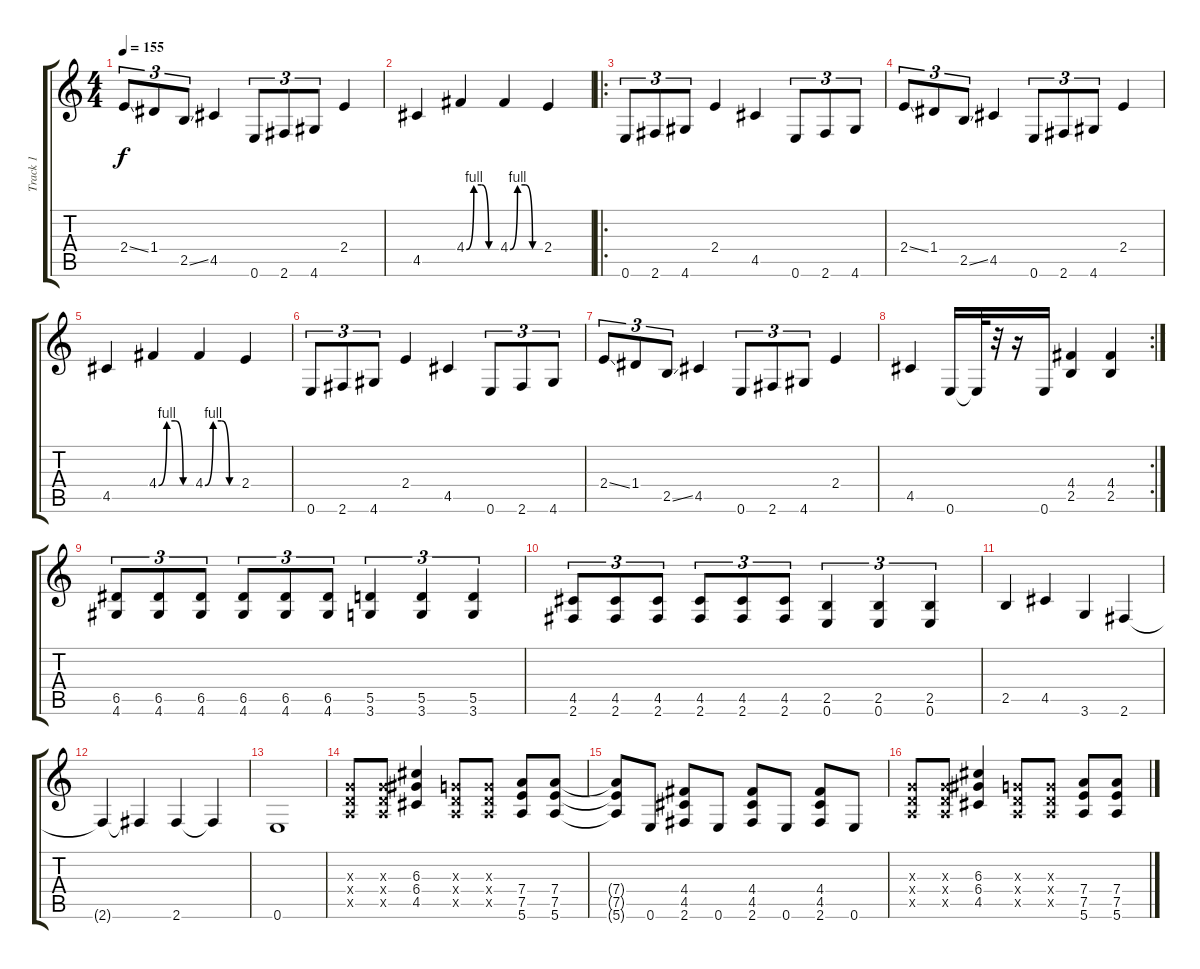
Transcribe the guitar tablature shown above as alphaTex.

\track ("Track 1" "Track 1") {instrument distortionguitar}
\staff {score tabs}
\tuning (E4 B3 G3 D3 A2 E2) {hide}
\ts (4 4)
\tempo 155
\clef g2
\ks c
2.4{ss}.8{tu (3 2) dy f} 1.4.8{tu (3 2)} 2.5{ss}.8{tu (3 2)} 4.5.4 0.6.8{tu (3 2)} 2.6.8{tu (3 2)} 4.6.8{tu (3 2)} 2.4.4 |
4.5.4 4.4{be (custom 0 0 15 4 30 4 45 0 60 0)}.4 4.4{be (custom 0 0 15 4 30 4 45 0 60 0)}.4 2.4.4 |
\ro
0.6.8{tu (3 2)} 2.6.8{tu (3 2)} 4.6.8{tu (3 2)} 2.4.4 4.5.4 0.6.8{tu (3 2)} 2.6.8{tu (3 2)} 4.6.8{tu (3 2)} |
2.4{ss}.8{tu (3 2)} 1.4.8{tu (3 2)} 2.5{ss}.8{tu (3 2)} 4.5.4 0.6.8{tu (3 2)} 2.6.8{tu (3 2)} 4.6.8{tu (3 2)} 2.4.4 |
4.5.4 4.4{be (custom 0 0 15 4 30 4 45 0 60 0)}.4 4.4{be (custom 0 0 15 4 30 4 45 0 60 0)}.4 2.4.4 |
0.6.8{tu (3 2)} 2.6.8{tu (3 2)} 4.6.8{tu (3 2)} 2.4.4 4.5.4 0.6.8{tu (3 2)} 2.6.8{tu (3 2)} 4.6.8{tu (3 2)} |
2.4{ss}.8{tu (3 2)} 1.4.8{tu (3 2)} 2.5{ss}.8{tu (3 2)} 4.5.4 0.6.8{tu (3 2)} 2.6.8{tu (3 2)} 4.6.8{tu (3 2)} 2.4.4 |
\rc 2
4.5.4 0.6.16 0.6{t}.32 r.32 r.16 0.6.16 (4.4 2.5).4 (4.4 2.5).4 |
(6.5 4.6).8{tu (3 2)} (6.5 4.6).8{tu (3 2)} (6.5 4.6).8{tu (3 2)} (6.5 4.6).8{tu (3 2)} (6.5 4.6).8{tu (3 2)} (6.5 4.6).8{tu (3 2)} (5.5 3.6).4{tu (3 2)} (5.5 3.6).4{tu (3 2)} (5.5 3.6).4{tu (3 2)} |
(4.5 2.6).8{tu (3 2)} (4.5 2.6).8{tu (3 2)} (4.5 2.6).8{tu (3 2)} (4.5 2.6).8{tu (3 2)} (4.5 2.6).8{tu (3 2)} (4.5 2.6).8{tu (3 2)} (2.5 0.6).4{tu (3 2)} (2.5 0.6).4{tu (3 2)} (2.5 0.6).4{tu (3 2)} |
2.5.4 4.5.4 3.6.4 2.6.4 |
2.6{t}.4 2.6{t}.4 2.6.4 2.6{t}.4 |
0.6.1 |
(0.3{x} 0.4{x} 0.5{x}).8 (0.3{x} 0.4{x} 0.5{x}).8 (6.3 6.4 4.5).4 (0.3{x} 0.4{x} 0.5{x}).8 (0.3{x} 0.4{x} 0.5{x}).8 (7.4 7.5 5.6).8 (7.4 7.5 5.6).8 |
(7.4{t} 7.5{t} 5.6{t}).8 0.6.8 (4.4 4.5 2.6).8 0.6.8 (4.4 4.5 2.6).8 0.6.8 (4.4 4.5 2.6).8 0.6.8 |
(0.3{x} 0.4{x} 0.5{x}).8 (0.3{x} 0.4{x} 0.5{x}).8 (6.3 6.4 4.5).4 (0.3{x} 0.4{x} 0.5{x}).8 (0.3{x} 0.4{x} 0.5{x}).8 (7.4 7.5 5.6).8 (7.4 7.5 5.6).8
